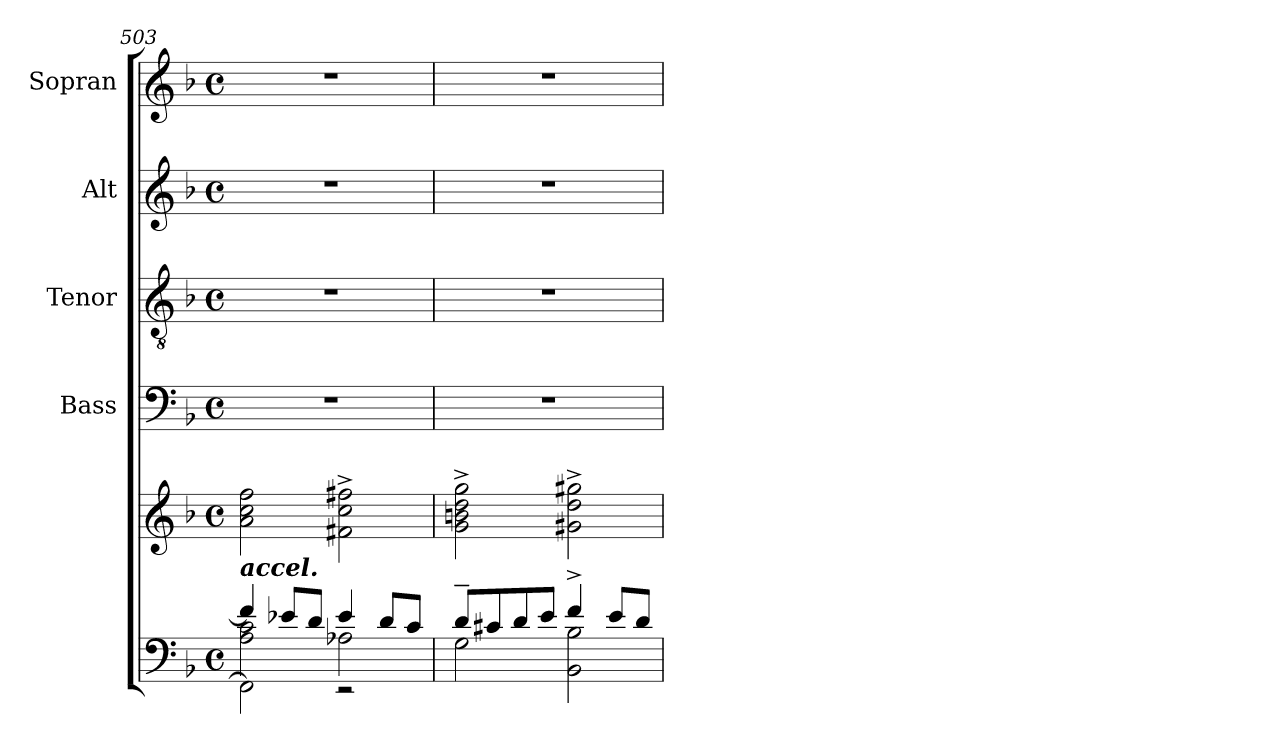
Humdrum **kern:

**kern	**kern	**kern	**kern	**kern	**kern
*part5	*part5	*part4	*part3	*part2	*part1
*staff6	*staff5	*staff4	*staff3	*staff2	*staff1
*	*	*I"Bass	*I"Tenor	*I"Alt	*I"Sopran
*	*	*I'B.	*I'T.	*I'A.	*I'S.
*clefF4	*clefG2	*clefF4	*clefGv2	*clefG2	*clefG2
*k[b-]	*k[b-]	*k[b-]	*k[b-]	*k[b-]	*k[b-]
*F:	*F:	*F:	*F:	*F:	*F:
*M4/4	*M4/4	*M4/4	*M4/4	*M4/4	*M4/4
*met(c)	*met(c)	*met(c)	*met(c)	*met(c)	*met(c)
=503	=503	=503	=503	=503	=503
*^	*	*	*	*	*
*	*^	*	*	*	*	*
!	!	!	!LO:TX:b:Bi:t=accel.	!	!	!	!
4f/]	2FF\]	2A\ 2c\	2a\ 2cc\ 2ff\	1r	1r	1r	1r
8e-X/L	.	.	.	.	.	.	.
8d/J	.	.	.	.	.	.	.
4e-/	2rEE	2A-X\	2f#X\^> 2cc\^> 2ff#X\^>	.	.	.	.
8d/L	.	.	.	.	.	.	.
8c/J	.	.	.	.	.	.	.
*	*v	*v	*	*	*	*	*
=504	=504	=504	=504	=504	=504	=504
8d~</L	2G\	2g\^> 2bn\^> 2dd\^> 2gg\^>	1r	1r	1r	1r
8c#X/	.	.	.	.	.	.
8d/	.	.	.	.	.	.
8e/J	.	.	.	.	.	.
4f^</	2BB-\ 2B-\	2g#X\^> 2dd\^> 2gg#X\^>	.	.	.	.
8e/L	.	.	.	.	.	.
8d/J	.	.	.	.	.	.
*v	*v	*	*	*	*	*
=	=	=	=	=	=
*-	*-	*-	*-	*-	*-
